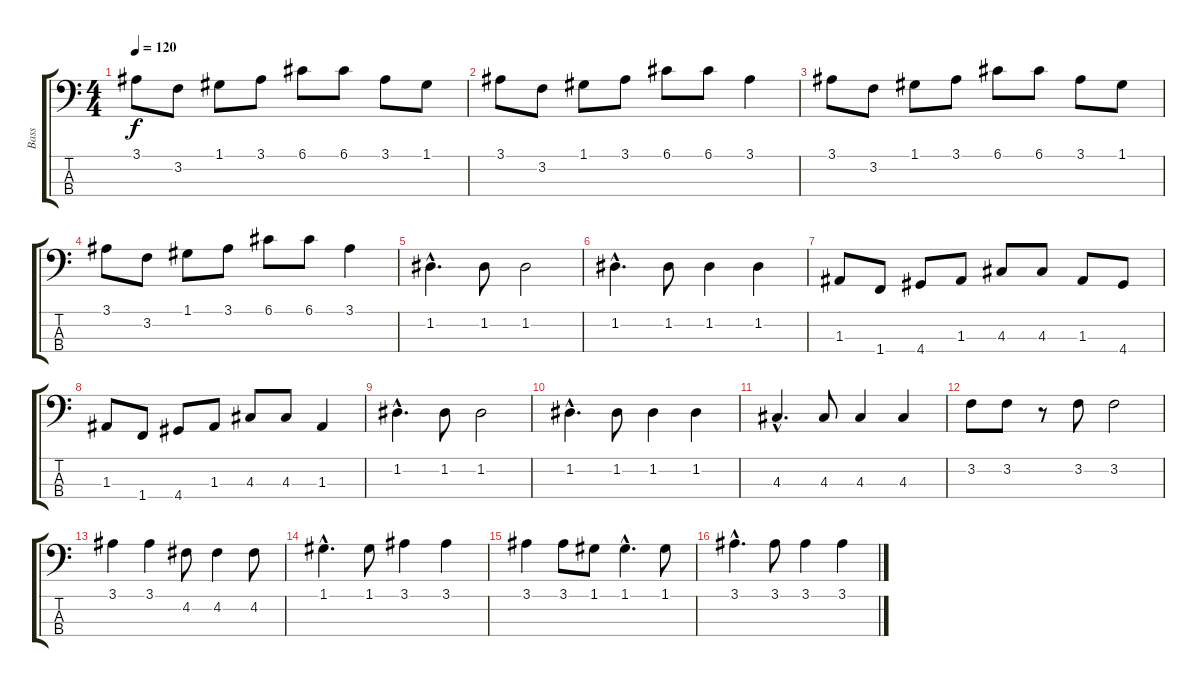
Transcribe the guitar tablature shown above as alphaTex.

\track ("Bass" "Bass") {instrument electricbasspick}
\staff {score tabs}
\tuning (G2 D2 A1 E1) {hide}
\ts (4 4)
\tempo 120
\clef f4
\ks c
3.1.8{dy f} 3.2.8 1.1.8 3.1.8 6.1.8 6.1.8 3.1.8 1.1.8 |
3.1.8 3.2.8 1.1.8 3.1.8 6.1.8 6.1.8 3.1.4 |
3.1.8 3.2.8 1.1.8 3.1.8 6.1.8 6.1.8 3.1.8 1.1.8 |
3.1.8 3.2.8 1.1.8 3.1.8 6.1.8 6.1.8 3.1.4 |
1.2{hac}.4{d} 1.2.8 1.2.2 |
1.2{hac}.4{d} 1.2.8 1.2.4 1.2.4 |
1.3.8 1.4.8 4.4.8 1.3.8 4.3.8 4.3.8 1.3.8 4.4.8 |
1.3.8 1.4.8 4.4.8 1.3.8 4.3.8 4.3.8 1.3.4 |
1.2{hac}.4{d} 1.2.8 1.2.2 |
1.2{hac}.4{d} 1.2.8 1.2.4 1.2.4 |
4.3{hac}.4{d} 4.3.8 4.3.4 4.3.4 |
3.2.8 3.2.8 r.8 3.2.8 3.2.2 |
3.1.4 3.1.4 4.2.8 4.2.4 4.2.8 |
1.1{hac}.4{d} 1.1.8 3.1.4 3.1.4 |
3.1.4 3.1.8 1.1.8 1.1{hac}.4{d} 1.1.8 |
3.1{hac}.4{d} 3.1.8 3.1.4 3.1.4
